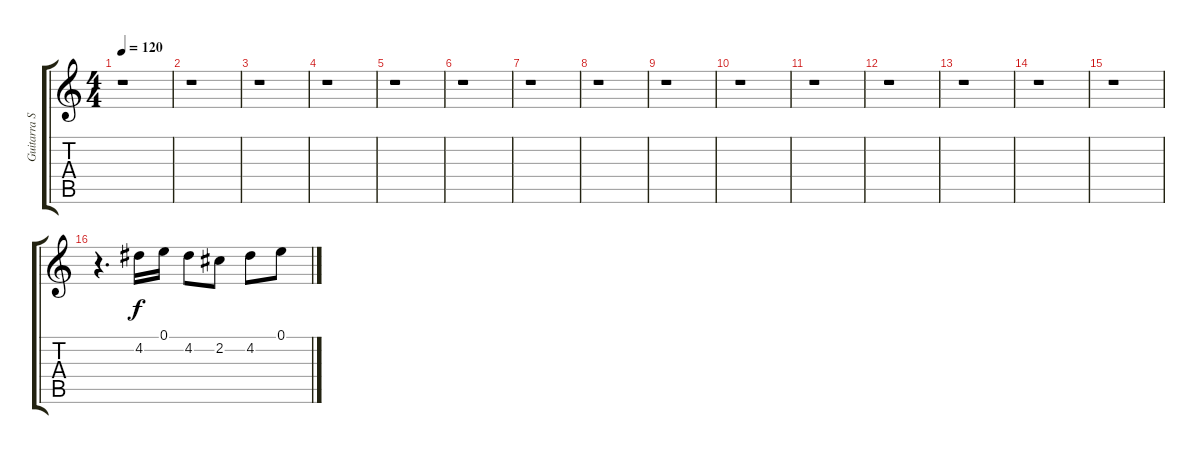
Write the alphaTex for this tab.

\track ("Guitarra Solo" "Guitarra S") {instrument acousticguitarsteel}
\staff {score tabs}
\tuning (E4 B3 G3 D3 A2 E2) {hide}
\ts (4 4)
\tempo 120
\clef g2
\ks c
r.1{dy f} |
r.1 |
r.1 |
r.1 |
r.1 |
r.1 |
r.1 |
r.1 |
r.1 |
r.1 |
r.1 |
r.1 |
r.1 |
r.1 |
r.1 |
r.4{d volume 13 instrument acousticguitarsteel} 4.2.16 0.1.16 4.2.8 2.2.8 4.2.8 0.1.8
